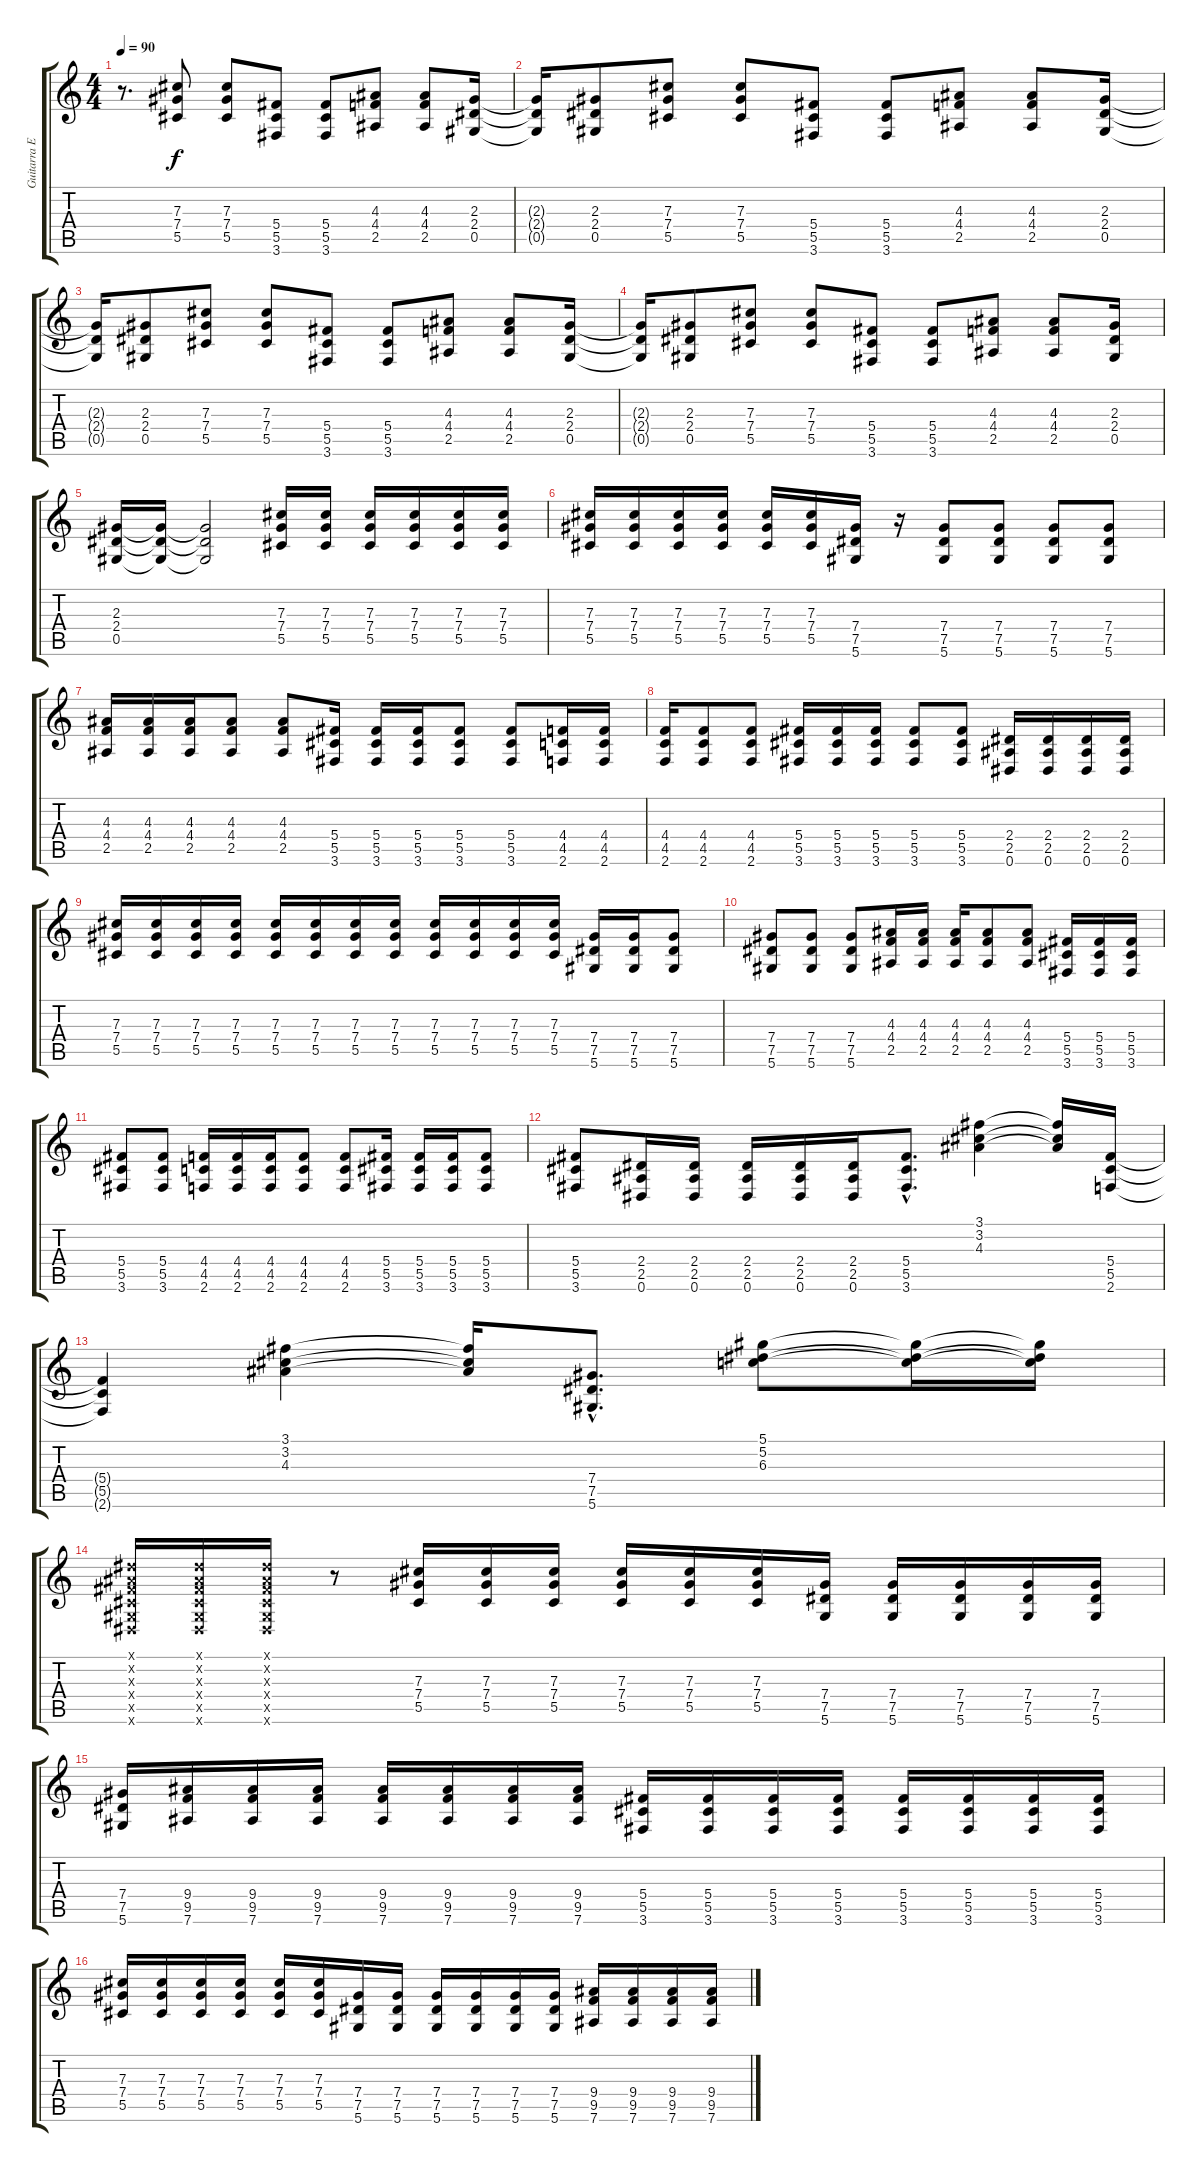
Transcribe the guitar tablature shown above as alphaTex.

\track ("Guitarra Eb 2" "Guitarra E") {instrument distortionguitar}
\staff {score tabs}
\tuning (Eb4 Bb3 Gb3 Db3 Ab2 Eb2) {hide}
\ts (4 4)
\tempo 90
\clef g2
\ks c
r.8{d dy f instrument distortionguitar} (7.3 7.4 5.5).8 (7.3 7.4 5.5).8 (5.4 5.5 3.6).8 (5.4 5.5 3.6).8 (4.3 4.4 2.5).8 (4.3 4.4 2.5).8 (2.3 2.4 0.5).16 |
(2.3{t} 2.4{t} 0.5{t}).16 (2.3 2.4 0.5).8 (7.3 7.4 5.5).8 (7.3 7.4 5.5).8 (5.4 5.5 3.6).8 (5.4 5.5 3.6).8 (4.3 4.4 2.5).8 (4.3 4.4 2.5).8 (2.3 2.4 0.5).16 |
(2.3{t} 2.4{t} 0.5{t}).16 (2.3 2.4 0.5).8 (7.3 7.4 5.5).8 (7.3 7.4 5.5).8 (5.4 5.5 3.6).8 (5.4 5.5 3.6).8 (4.3 4.4 2.5).8 (4.3 4.4 2.5).8 (2.3 2.4 0.5).16 |
(2.3{t} 2.4{t} 0.5{t}).16 (2.3 2.4 0.5).8 (7.3 7.4 5.5).8 (7.3 7.4 5.5).8 (5.4 5.5 3.6).8 (5.4 5.5 3.6).8 (4.3 4.4 2.5).8 (4.3 4.4 2.5).8 (2.3 2.4 0.5).16 |
(2.3 2.4 0.5).16 (2.3{t} 2.4{t} 0.5{t}).16 (2.3{t} 2.4{t} 0.5{t}).2{instrument electricguitarmuted} (7.3 7.4 5.5).16 (7.3 7.4 5.5).16 (7.3 7.4 5.5).16 (7.3 7.4 5.5).16 (7.3 7.4 5.5).16 (7.3 7.4 5.5).16 |
(7.3 7.4 5.5).16 (7.3 7.4 5.5).16 (7.3 7.4 5.5).16 (7.3 7.4 5.5).16 (7.3 7.4 5.5).16 (7.3 7.4 5.5).16 (7.4 7.5 5.6).16{instrument distortionguitar} r.16 (7.4 7.5 5.6).8 (7.4 7.5 5.6).8 (7.4 7.5 5.6).8 (7.4 7.5 5.6).8 |
(4.3 4.4 2.5).16{instrument electricguitarmuted} (4.3 4.4 2.5).16 (4.3 4.4 2.5).16 (4.3 4.4 2.5).8{instrument distortionguitar} (4.3 4.4 2.5).8{instrument distortionguitar} (5.4 5.5 3.6).16{instrument electricguitarmuted} (5.4 5.5 3.6).16 (5.4 5.5 3.6).16 (5.4 5.5 3.6).8{instrument distortionguitar} (5.4 5.5 3.6).8 (4.4 4.5 2.6).16{instrument electricguitarmuted} (4.4 4.5 2.6).16 |
(4.4 4.5 2.6).16 (4.4 4.5 2.6).8{instrument distortionguitar} (4.4 4.5 2.6).8 (5.4 5.5 3.6).16{instrument electricguitarmuted} (5.4 5.5 3.6).16 (5.4 5.5 3.6).16 (5.4 5.5 3.6).8{instrument distortionguitar} (5.4 5.5 3.6).8 (2.4 2.5 0.6).16 (2.4 2.5 0.6).16 (2.4 2.5 0.6).16 (2.4 2.5 0.6).16 |
(7.3 7.4 5.5).16{instrument electricguitarmuted} (7.3 7.4 5.5).16 (7.3 7.4 5.5).16 (7.3 7.4 5.5).16 (7.3 7.4 5.5).16 (7.3 7.4 5.5).16 (7.3 7.4 5.5).16 (7.3 7.4 5.5).16 (7.3 7.4 5.5).16 (7.3 7.4 5.5).16 (7.3 7.4 5.5).16 (7.3 7.4 5.5).16 (7.4 7.5 5.6).16{instrument distortionguitar} (7.4 7.5 5.6).16 (7.4 7.5 5.6).8 |
(7.4 7.5 5.6).8 (7.4 7.5 5.6).8 (7.4 7.5 5.6).8 (4.3 4.4 2.5).16{instrument electricguitarmuted} (4.3 4.4 2.5).16 (4.3 4.4 2.5).16 (4.3 4.4 2.5).8{instrument distortionguitar} (4.3 4.4 2.5).8 (5.4 5.5 3.6).16{instrument electricguitarmuted} (5.4 5.5 3.6).16 (5.4 5.5 3.6).16 |
(5.4 5.5 3.6).8{instrument distortionguitar} (5.4 5.5 3.6).8 (4.4 4.5 2.6).16{instrument electricguitarmuted} (4.4 4.5 2.6).16 (4.4 4.5 2.6).16 (4.4 4.5 2.6).8{instrument distortionguitar} (4.4 4.5 2.6).8 (5.4 5.5 3.6).16{instrument electricguitarmuted} (5.4 5.5 3.6).16 (5.4 5.5 3.6).16 (5.4 5.5 3.6).8{instrument distortionguitar} |
(5.4 5.5 3.6).8 (2.4 2.5 0.6).16 (2.4 2.5 0.6).16 (2.4 2.5 0.6).16 (2.4 2.5 0.6).16 (2.4 2.5 0.6).16 (5.4{hac} 5.5{hac} 3.6{hac}).8{d} (3.1 3.2 4.3).4 (3.1{t} 3.2{t} 4.3{t}).16 (5.4 5.5 2.6).16 |
(5.4{t} 5.5{t} 2.6{t}).4 (3.1 3.2 4.3).4 (3.1{t} 3.2{t} 4.3{t}).16 (7.4{hac} 7.5{hac} 5.6{hac}).8{d} (5.1 5.2 6.3).8 (5.1{t} 5.2{t} 6.3{t}).16 (5.1{t} 5.2{t} 6.3{t}).16 |
(0.1{x} 0.2{x} 0.3{x} 0.4{x} 0.5{x} 0.6{x}).16 (0.1{x} 0.2{x} 0.3{x} 0.4{x} 0.5{x} 0.6{x}).16 (0.1{x} 0.2{x} 0.3{x} 0.4{x} 0.5{x} 0.6{x}).16 r.8 (7.3 7.4 5.5).16 (7.3 7.4 5.5).16 (7.3 7.4 5.5).16 (7.3 7.4 5.5).16 (7.3 7.4 5.5).16 (7.3 7.4 5.5).16 (7.4 7.5 5.6).16 (7.4 7.5 5.6).16 (7.4 7.5 5.6).16 (7.4 7.5 5.6).16 (7.4 7.5 5.6).16 |
(7.4 7.5 5.6).16 (9.4 9.5 7.6).16 (9.4 9.5 7.6).16 (9.4 9.5 7.6).16 (9.4 9.5 7.6).16 (9.4 9.5 7.6).16 (9.4 9.5 7.6).16 (9.4 9.5 7.6).16 (5.4 5.5 3.6).16 (5.4 5.5 3.6).16 (5.4 5.5 3.6).16 (5.4 5.5 3.6).16 (5.4 5.5 3.6).16 (5.4 5.5 3.6).16 (5.4 5.5 3.6).16 (5.4 5.5 3.6).16 |
(7.3 7.4 5.5).16 (7.3 7.4 5.5).16 (7.3 7.4 5.5).16 (7.3 7.4 5.5).16 (7.3 7.4 5.5).16 (7.3 7.4 5.5).16 (7.4 7.5 5.6).16 (7.4 7.5 5.6).16 (7.4 7.5 5.6).16 (7.4 7.5 5.6).16 (7.4 7.5 5.6).16 (7.4 7.5 5.6).16 (9.4 9.5 7.6).16 (9.4 9.5 7.6).16 (9.4 9.5 7.6).16 (9.4 9.5 7.6).16
